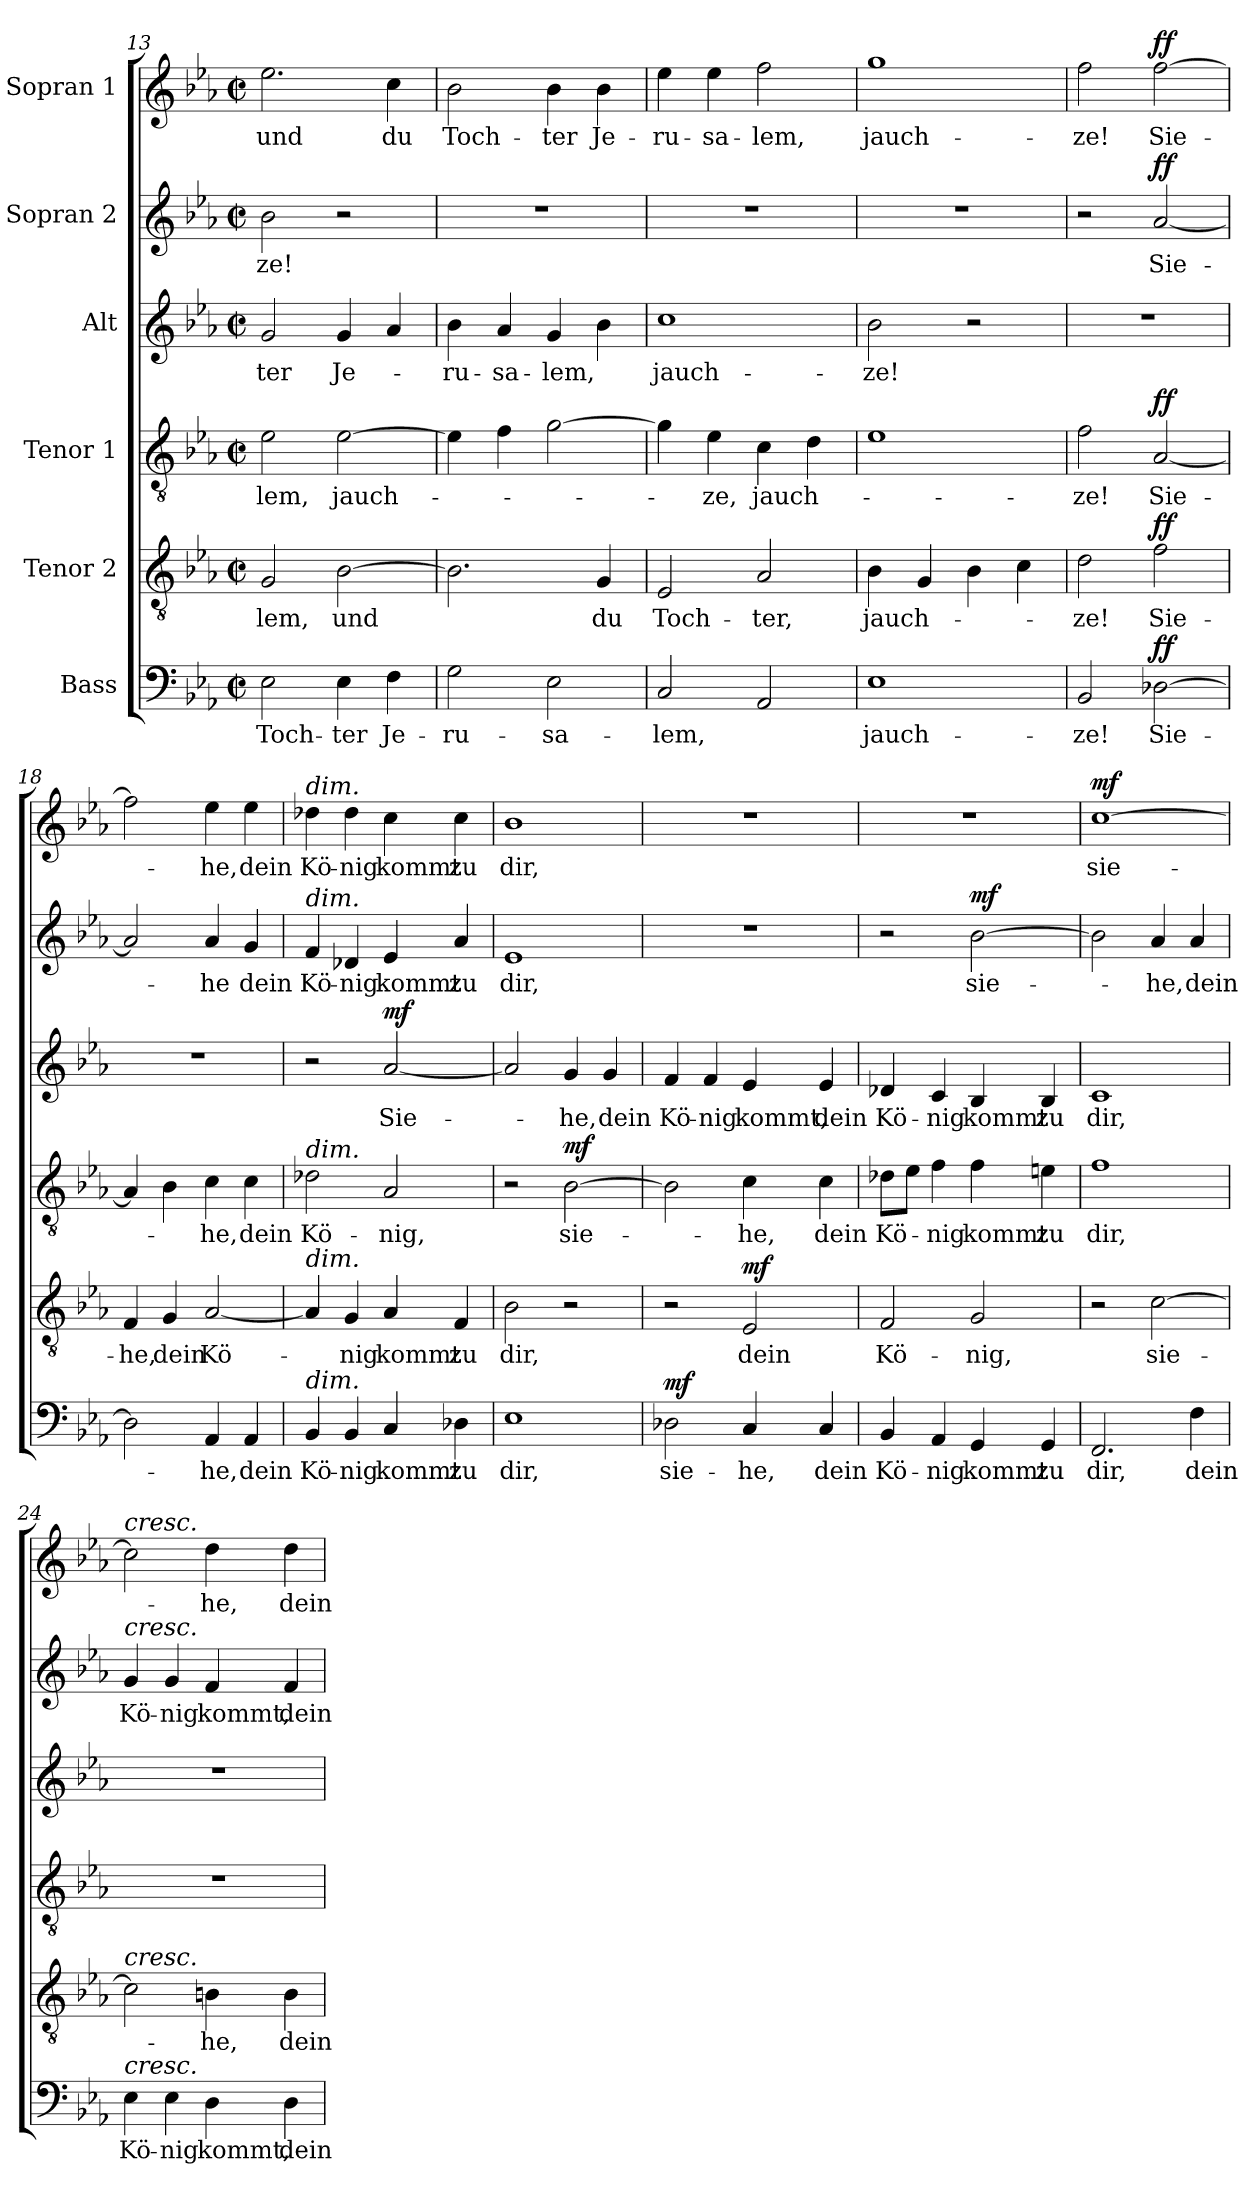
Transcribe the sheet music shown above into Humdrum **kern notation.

**kern	**text	**dynam	**kern	**text	**dynam	**kern	**text	**dynam	**kern	**text	**dynam	**kern	**text	**dynam	**kern	**text	**dynam
*part6	*part6	*part6	*part5	*part5	*part5	*part4	*part4	*part4	*part3	*part3	*part3	*part2	*part2	*part2	*part1	*part1	*part1
*staff6	*staff6	*staff6	*staff5	*staff5	*staff5	*staff4	*staff4	*staff4	*staff3	*staff3	*staff3	*staff2	*staff2	*staff2	*staff1	*staff1	*staff1
*I"Bass	*	*	*I"Tenor 2	*	*	*I"Tenor 1	*	*	*I"Alt	*	*	*I"Sopran 2	*	*	*I"Sopran 1	*	*
!!LO:LB:g=z
*clefF4	*	*	*clefGv2	*	*	*clefGv2	*	*	*clefG2	*	*	*clefG2	*	*	*clefG2	*	*
*k[b-e-a-]	*	*	*k[b-e-a-]	*	*	*k[b-e-a-]	*	*	*k[b-e-a-]	*	*	*k[b-e-a-]	*	*	*k[b-e-a-]	*	*
*M2/2	*	*	*M2/2	*	*	*M2/2	*	*	*M2/2	*	*	*M2/2	*	*	*M2/2	*	*
*met(c|)	*	*	*met(c|)	*	*	*met(c|)	*	*	*met(c|)	*	*	*met(c|)	*	*	*met(c|)	*	*
=13	=13	=13	=13	=13	=13	=13	=13	=13	=13	=13	=13	=13	=13	=13	=13	=13	=13
2E-\	Toch-	.	2G/	-lem,	.	2e-\	-lem,	.	2g/	-ter	.	2b-\	-ze!	.	2.ee-\	und	.
4E-\	-ter	.	[2B-\	und	.	[2e-\	jauch-	.	4g/	Je-	.	2r	.	.	.	.	.
4F\	Je-	.	.	.	.	.	.	.	4a-/	.	.	.	.	.	4cc\	du	.
=14	=14	=14	=14	=14	=14	=14	=14	=14	=14	=14	=14	=14	=14	=14	=14	=14	=14
2G\	-ru-	.	2.B-\]	.	.	4e-\]	.	.	4b-\	-ru-	.	1r	.	.	2b-\	Toch-	.
.	.	.	.	.	.	4f\	.	.	4a-/	-sa-	.	.	.	.	.	.	.
2E-\	-sa-	.	.	.	.	[2g\	.	.	4g/	-lem,	.	.	.	.	4b-\	-ter	.
.	.	.	4G/	du	.	.	.	.	4b-\	.	.	.	.	.	4b-\	Je-	.
=15	=15	=15	=15	=15	=15	=15	=15	=15	=15	=15	=15	=15	=15	=15	=15	=15	=15
2C/	-lem,	.	2E-/	Toch-	.	4g\]	.	.	1cc	jauch-	.	1r	.	.	4ee-\	-ru-	.
.	.	.	.	.	.	4e-\	-ze,	.	.	.	.	.	.	.	4ee-\	-sa-	.
2AA-/	.	.	2A-/	-ter,	.	4c\	jauch-	.	.	.	.	.	.	.	2ff\	-lem,	.
.	.	.	.	.	.	4d\	.	.	.	.	.	.	.	.	.	.	.
=16	=16	=16	=16	=16	=16	=16	=16	=16	=16	=16	=16	=16	=16	=16	=16	=16	=16
1E-	jauch-	.	4B-\	jauch-	.	1e-	.	.	2b-\	-ze!	.	1r	.	.	1gg	jauch-	.
.	.	.	4G/	.	.	.	.	.	.	.	.	.	.	.	.	.	.
.	.	.	4B-\	.	.	.	.	.	2r	.	.	.	.	.	.	.	.
.	.	.	4c\	.	.	.	.	.	.	.	.	.	.	.	.	.	.
=17	=17	=17	=17	=17	=17	=17	=17	=17	=17	=17	=17	=17	=17	=17	=17	=17	=17
2BB-/	-ze!	.	2d\	-ze!	.	2f\	-ze!	.	1r	.	.	2r	.	.	2ff\	-ze!	.
!	!	!LO:DY:a	!	!	!LO:DY:a	!	!	!LO:DY:a	!	!	!	!	!	!LO:DY:a	!	!	!LO:DY:a
[2D-X\	Sie-	ff	2f\	Sie-	ff	[2A-/	Sie-	ff	.	.	.	[2a-/	Sie-	ff	[2ff\	Sie-	ff
=18	=18	=18	=18	=18	=18	=18	=18	=18	=18	=18	=18	=18	=18	=18	=18	=18	=18
2D-\]	.	.	4F/	-he,	.	4A-/]	.	.	1r	.	.	2a-/]	.	.	2ff\]	.	.
.	.	.	4G/	dein	.	4B-\	.	.	.	.	.	.	.	.	.	.	.
4AA-/	-he,	.	[2A-/	Kö-	.	4c\	-he,	.	.	.	.	4a-/	-he	.	4ee-\	-he,	.
4AA-/	dein	.	.	.	.	4c\	dein	.	.	.	.	4g/	dein	.	4ee-\	dein	.
!!LO:PB:g=z
=19	=19	=19	=19	=19	=19	=19	=19	=19	=19	=19	=19	=19	=19	=19	=19	=19	=19
!	!	!	!	!	!	!	!	!	!	!	!	!	!	!	!LO:TX:a:i:t=dim.	!	!
!	!	!	!	!	!	!	!	!	!	!	!	!LO:TX:a:i:t=dim.	!	!	!	!	!
!	!	!	!	!	!	!LO:TX:a:i:t=dim.	!	!	!	!	!	!	!	!	!	!	!
!	!	!	!LO:TX:a:i:t=dim.	!	!	!	!	!	!	!	!	!	!	!	!	!	!
!LO:TX:a:i:t=dim.	!	!	!	!	!	!	!	!	!	!	!	!	!	!	!	!	!
4BB-/	Kö-	.	4A-/]	.	.	2d-X\	Kö-	.	2r	.	.	4f/	Kö-	.	4dd-X\	Kö-	.
4BB-/	-nig	.	4G/	-nig	.	.	.	.	.	.	.	4d-X/	-nig	.	4dd-\	-nig	.
!	!	!	!	!	!	!	!	!	!	!	!LO:DY:a	!	!	!	!	!	!
4C/	kommt	.	4A-/	kommt	.	2A-/	-nig,	.	[2a-/	Sie-	mf	4e-/	kommt	.	4cc\	kommt	.
4D-X\	zu	.	4F/	zu	.	.	.	.	.	.	.	4a-/	zu	.	4cc\	zu	.
=20	=20	=20	=20	=20	=20	=20	=20	=20	=20	=20	=20	=20	=20	=20	=20	=20	=20
1E-	dir,	.	2B-\	dir,	.	2r	.	.	2a-/]	.	.	1e-	dir,	.	1b-	dir,	.
!	!	!	!	!	!	!	!	!LO:DY:a	!	!	!	!	!	!	!	!	!
.	.	.	2r	.	.	[2B-\	sie-	mf	4g/	-he,	.	.	.	.	.	.	.
.	.	.	.	.	.	.	.	.	4g/	dein	.	.	.	.	.	.	.
=21	=21	=21	=21	=21	=21	=21	=21	=21	=21	=21	=21	=21	=21	=21	=21	=21	=21
!	!	!LO:DY:a	!	!	!	!	!	!	!	!	!	!	!	!	!	!	!
2D-X\	sie-	mf	2r	.	.	2B-\]	.	.	4f/	Kö-	.	1r	.	.	1r	.	.
.	.	.	.	.	.	.	.	.	4f/	-nig	.	.	.	.	.	.	.
!	!	!	!	!	!LO:DY:a	!	!	!	!	!	!	!	!	!	!	!	!
4C/	-he,	.	2E-/	dein	mf	4c\	-he,	.	4e-/	kommt,	.	.	.	.	.	.	.
4C/	dein	.	.	.	.	4c\	dein	.	4e-/	dein	.	.	.	.	.	.	.
=22	=22	=22	=22	=22	=22	=22	=22	=22	=22	=22	=22	=22	=22	=22	=22	=22	=22
4BB-/	Kö-	.	2F/	Kö-	.	8d-X\L	Kö-	.	4d-X/	Kö-	.	2r	.	.	1r	.	.
.	.	.	.	.	.	8e-\J	.	.	.	.	.	.	.	.	.	.	.
4AA-/	-nig	.	.	.	.	4f\	-nig	.	4c/	-nig	.	.	.	.	.	.	.
!	!	!	!	!	!	!	!	!	!	!	!	!	!	!LO:DY:a	!	!	!
4GG/	kommt	.	2G/	-nig,	.	4f\	kommt	.	4B-/	kommt	.	[2b-\	sie-	mf	.	.	.
4GG/	zu	.	.	.	.	4en\	zu	.	4B-/	zu	.	.	.	.	.	.	.
=23	=23	=23	=23	=23	=23	=23	=23	=23	=23	=23	=23	=23	=23	=23	=23	=23	=23
!	!	!	!	!	!	!	!	!	!	!	!	!	!	!	!	!	!LO:DY:a
2.FF/	dir,	.	2r	.	.	1f	dir,	.	1c	dir,	.	2b-\]	.	.	[1cc	sie-	mf
.	.	.	[2c\	sie-	.	.	.	.	.	.	.	4a-/	-he,	.	.	.	.
4F\	dein	.	.	.	.	.	.	.	.	.	.	4a-/	dein	.	.	.	.
!!LO:LB:g=z
=24	=24	=24	=24	=24	=24	=24	=24	=24	=24	=24	=24	=24	=24	=24	=24	=24	=24
!	!	!	!	!	!	!	!	!	!	!	!	!	!	!	!LO:TX:a:i:t=cresc.	!	!
!	!	!	!	!	!	!	!	!	!	!	!	!LO:TX:a:i:t=cresc.	!	!	!	!	!
!	!	!	!LO:TX:a:i:t=cresc.	!	!	!	!	!	!	!	!	!	!	!	!	!	!
!LO:TX:a:i:t=cresc.	!	!	!	!	!	!	!	!	!	!	!	!	!	!	!	!	!
4E-\	Kö-	.	2c\]	.	.	1r	.	.	1r	.	.	4g/	Kö-	.	2cc\]	.	.
4E-\	-nig	.	.	.	.	.	.	.	.	.	.	4g/	-nig	.	.	.	.
4D\	kommt,	.	4Bn\	-he,	.	.	.	.	.	.	.	4f/	kommt,	.	4dd\	-he,	.
4D\	dein	.	4B\	dein	.	.	.	.	.	.	.	4f/	dein	.	4dd\	dein	.
=	=	=	=	=	=	=	=	=	=	=	=	=	=	=	=	=	=
*-	*-	*-	*-	*-	*-	*-	*-	*-	*-	*-	*-	*-	*-	*-	*-	*-	*-
